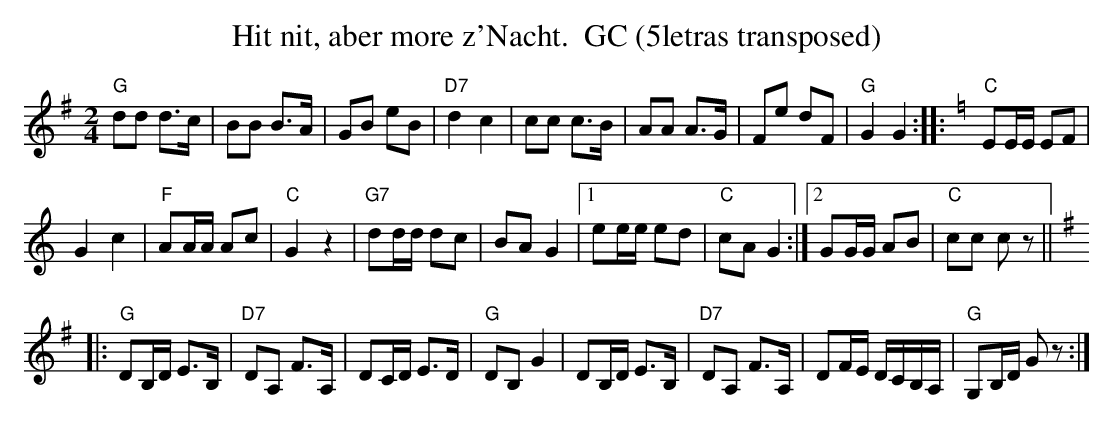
X:1
T:Hit nit, aber more z'Nacht.  GC (5letras transposed)
M:2/4
L:1/8
K:G transpose=3 %%MIDI gchordon
"G"dd d>c | BB B>A | GB eB | "D7"d2c2 | cc c>B | AA A>G | Fe dF | "G"G2G2 :: [K:C] "C"EE/2E/2 EF |
G2c2 | "F"AA/2A/2 Ac | "C"G2z2 | "G7"dd/2d/2 dc | BAG2 |1 ee/2e/2 ed | "C"cA G2 :|2 GG/2G/2 AB | "C"cc cz || [K:G]
|: "G"DB,/2D/2 E>B, | "D7"DA, F>A, | DC/2D/2 E>D | "G"DB,G2 | DB,/2D/2 E>B, | "D7"DA, F>A, | DF/2E/2 D/2C/2B,/2A,/2 | "G"G,B,/2D/2 Gz :|
